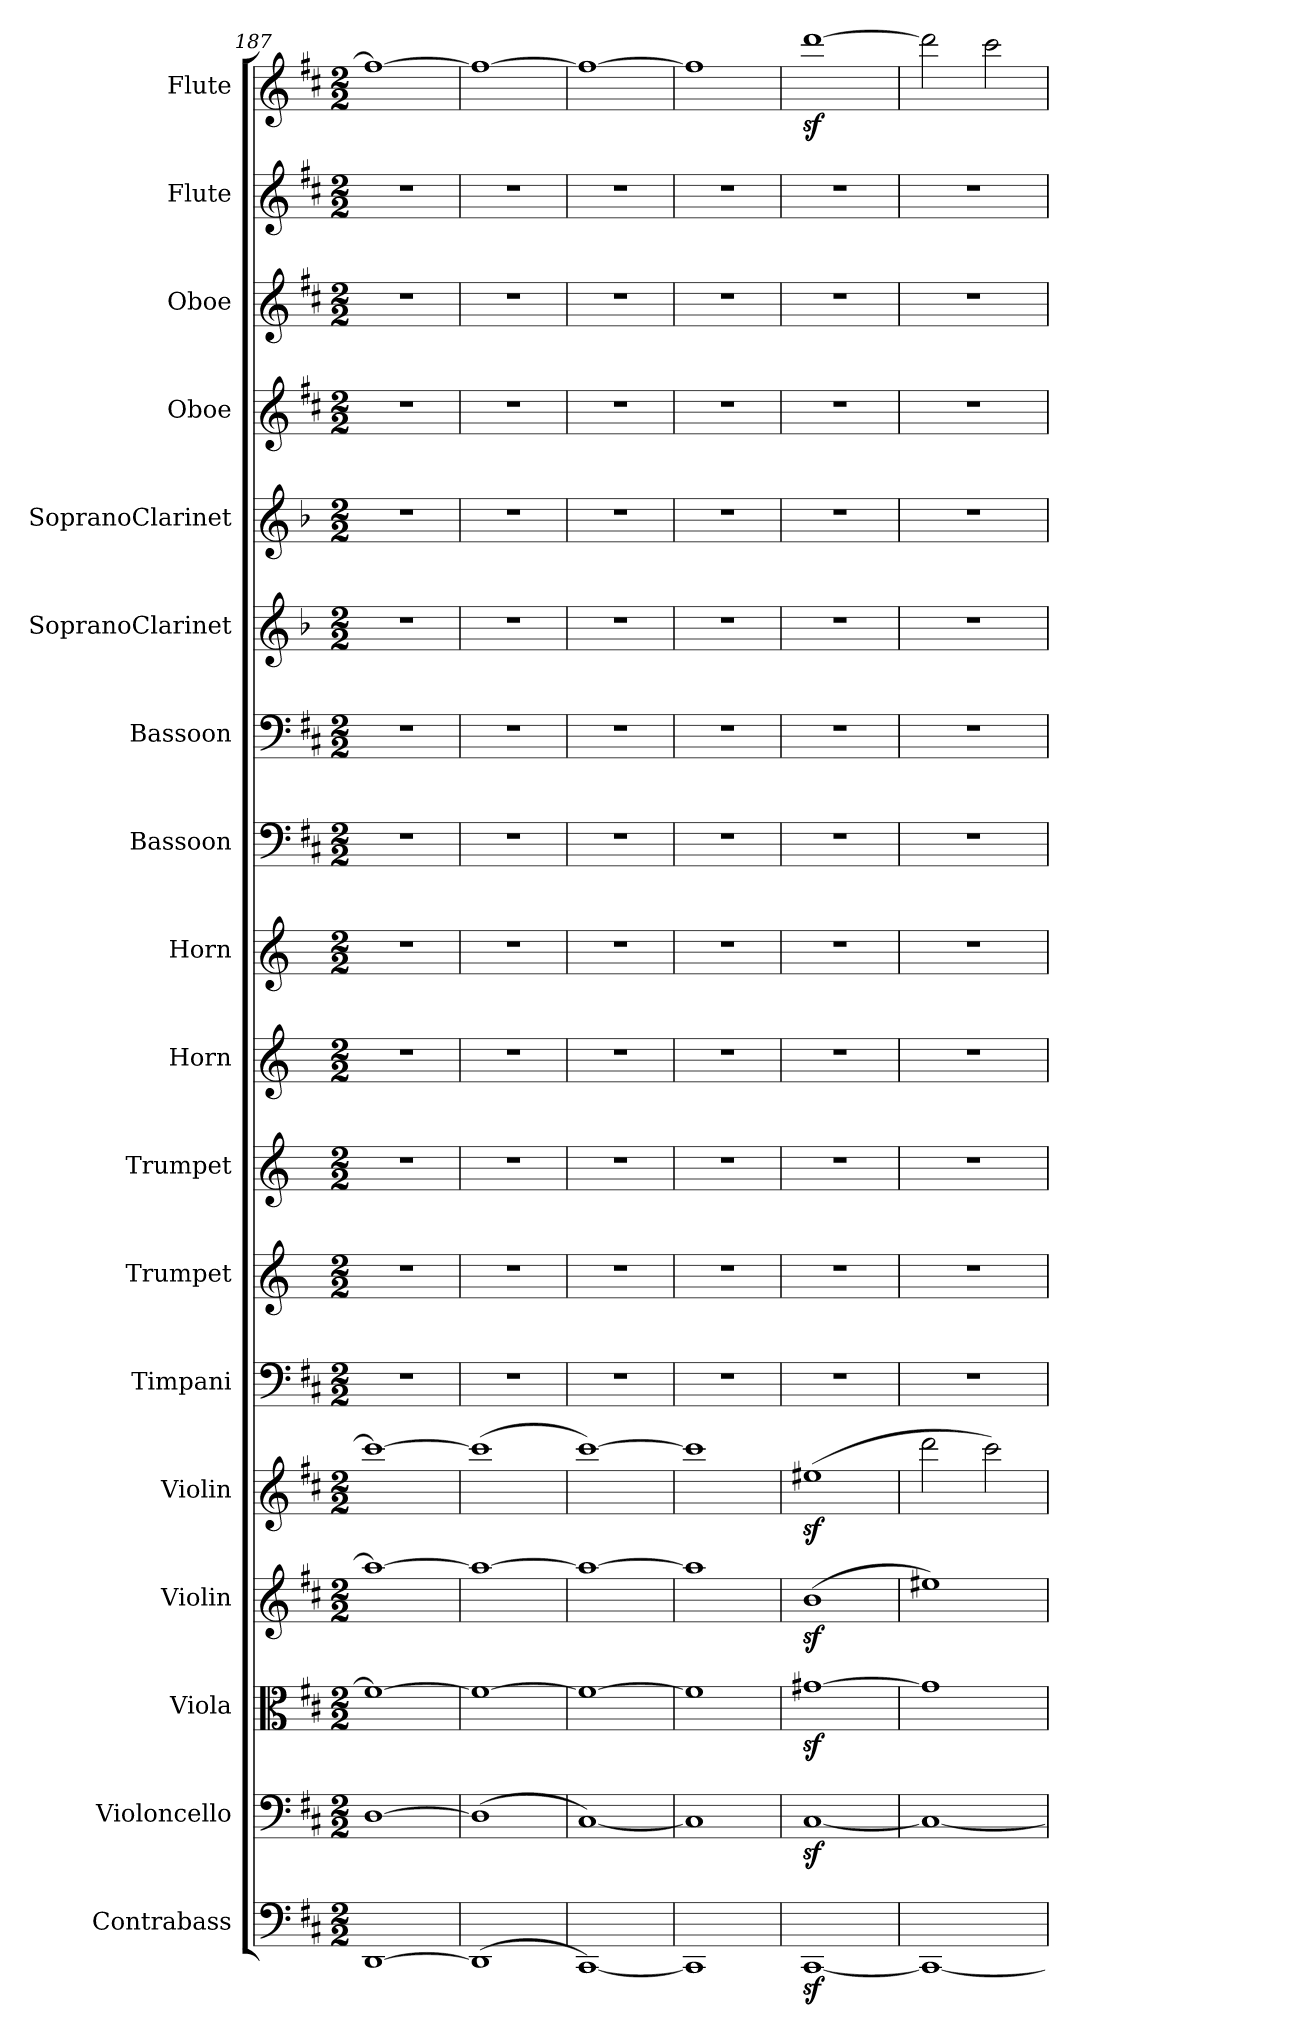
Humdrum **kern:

**kern	**kern	**kern	**kern	**kern	**kern	**kern	**kern	**kern	**kern	**kern	**kern	**kern	**kern	**kern	**kern	**kern	**kern
*part18	*part17	*part16	*part15	*part14	*part13	*part12	*part11	*part10	*part9	*part8	*part7	*part6	*part5	*part4	*part3	*part2	*part1
*staff18	*staff17	*staff16	*staff15	*staff14	*staff13	*staff12	*staff11	*staff10	*staff9	*staff8	*staff7	*staff6	*staff5	*staff4	*staff3	*staff2	*staff1
*I"Contrabass	*I"Violoncello	*I"Viola	*I"Violin	*I"Violin	*I"Timpani	*I"Trumpet	*I"Trumpet	*I"Horn	*I"Horn	*I"Bassoon	*I"Bassoon	*I"SopranoClarinet	*I"SopranoClarinet	*I"Oboe	*I"Oboe	*I"Flute	*I"Flute
*I'Cb	*I'Vc	*I'Vla	*I'Vln	*I'Vln	*I'Timp	*I'Tpt	*I'Tpt	*I'Hn	*I'Hn	*I'Bsn	*I'Bsn	*	*	*I'Ob	*I'Ob	*I'Fl	*I'Fl
*clefF4	*clefF4	*clefC3	*clefG2	*clefG2	*clefF4	*clefG2	*clefG2	*clefG2	*clefG2	*clefF4	*clefF4	*clefG2	*clefG2	*clefG2	*clefG2	*clefG2	*clefG2
*k[f#c#]	*k[f#c#]	*k[f#c#]	*k[f#c#]	*k[f#c#]	*k[f#c#]	*k[]	*k[]	*k[]	*k[]	*k[f#c#]	*k[f#c#]	*k[b-]	*k[b-]	*k[f#c#]	*k[f#c#]	*k[f#c#]	*k[f#c#]
*M2/2	*M2/2	*M2/2	*M2/2	*M2/2	*M2/2	*M2/2	*M2/2	*M2/2	*M2/2	*M2/2	*M2/2	*M2/2	*M2/2	*M2/2	*M2/2	*M2/2	*M2/2
=187	=187	=187	=187	=187	=187	=187	=187	=187	=187	=187	=187	=187	=187	=187	=187	=187	=187
[1DD\	[1D\	1f#\_	1aa\_	1ccc\_	1r	1r	1r	1r	1r	1r	1r	1r	1r	1r	1r	1r	1ff#\_
=188	=188	=188	=188	=188	=188	=188	=188	=188	=188	=188	=188	=188	=188	=188	=188	=188	=188
(1DD\]	(1D\]	1f#\_	1aa\_	(1ccc\]	1r	1r	1r	1r	1r	1r	1r	1r	1r	1r	1r	1r	1ff#\_
=189	=189	=189	=189	=189	=189	=189	=189	=189	=189	=189	=189	=189	=189	=189	=189	=189	=189
[1CC#/)	[1C#/)	1f#\_	1aa\_	[1ccc#\)	1r	1r	1r	1r	1r	1r	1r	1r	1r	1r	1r	1r	1ff#\_
=190	=190	=190	=190	=190	=190	=190	=190	=190	=190	=190	=190	=190	=190	=190	=190	=190	=190
1CC#/]	1C#/]	1f#\]	1aa\]	1ccc#\]	1r	1r	1r	1r	1r	1r	1r	1r	1r	1r	1r	1r	1ff#\]
=191	=191	=191	=191	=191	=191	=191	=191	=191	=191	=191	=191	=191	=191	=191	=191	=191	=191
[1CC#z/	[1C#z/	[1g#Xz\	(1bz\	(1ee#Xz\	1r	1r	1r	1r	1r	1r	1r	1r	1r	1r	1r	1r	[1dddz\
=192	=192	=192	=192	=192	=192	=192	=192	=192	=192	=192	=192	=192	=192	=192	=192	=192	=192
1CC#/_	1C#/_	1g#\]	1ee#X\)	2ddd\	1r	1r	1r	1r	1r	1r	1r	1r	1r	1r	1r	1r	2ddd\]
.	.	.	.	2ccc#\)	.	.	.	.	.	.	.	.	.	.	.	.	2ccc#\
=	=	=	=	=	=	=	=	=	=	=	=	=	=	=	=	=	=
*-	*-	*-	*-	*-	*-	*-	*-	*-	*-	*-	*-	*-	*-	*-	*-	*-	*-
